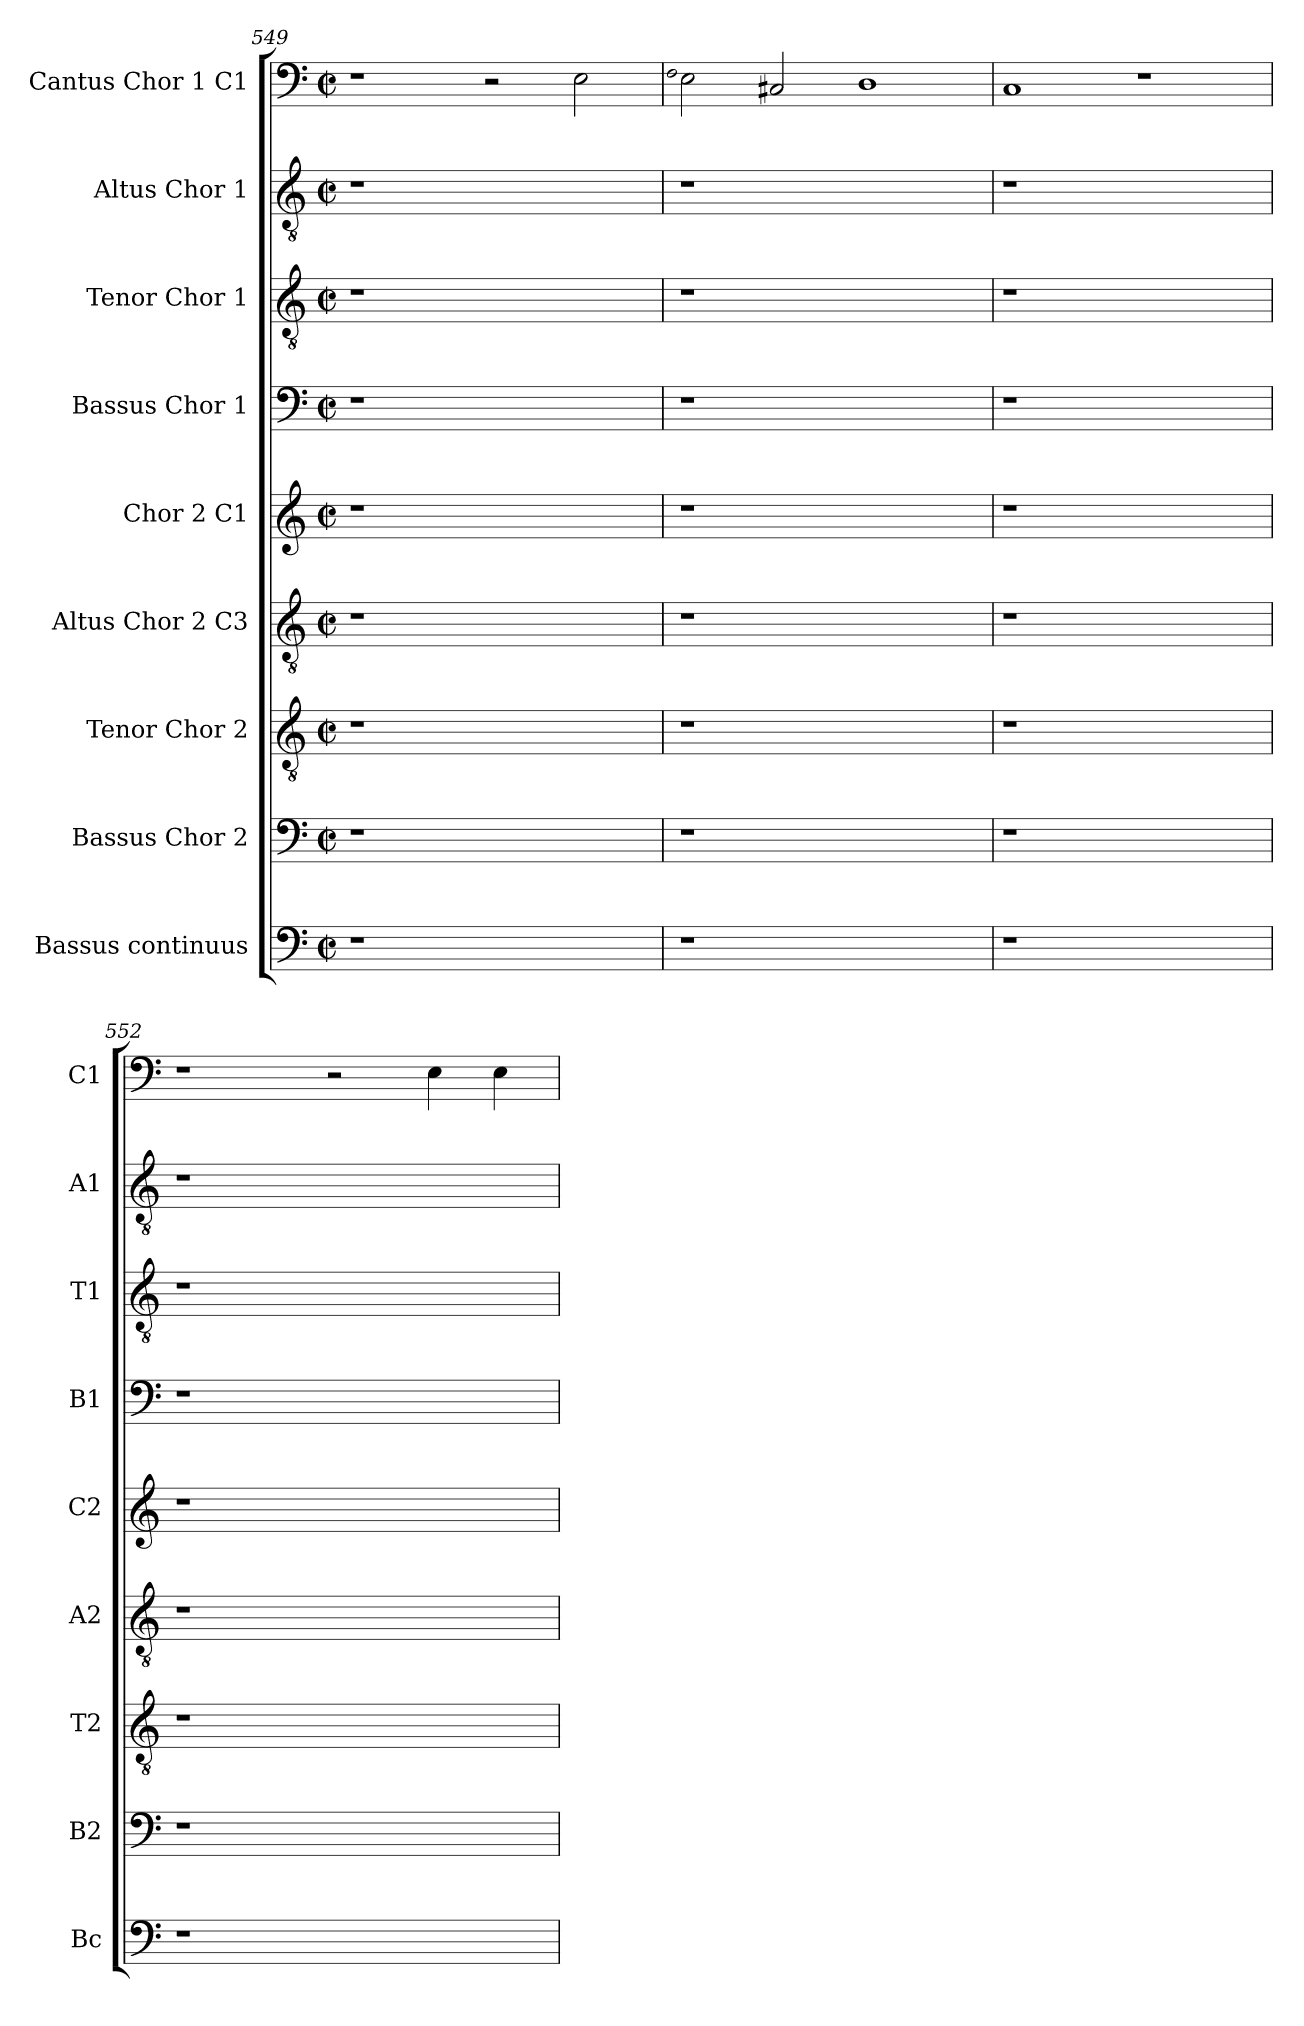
**kern	**kern	**kern	**kern	**kern	**kern	**kern	**kern	**kern
*part9	*part8	*part7	*part6	*part5	*part4	*part3	*part2	*part1
*staff9	*staff8	*staff7	*staff6	*staff5	*staff4	*staff3	*staff2	*staff1
*I"Bassus continuus	*I"Bassus Chor 2	*I"Tenor Chor 2	*I"Altus Chor 2 C3	*I"Chor 2 C1	*I"Bassus Chor 1	*I"Tenor Chor 1	*I"Altus Chor 1	*I"Cantus Chor 1 C1
*I'Bc	*I'B2	*I'T2	*I'A2	*I'C2	*I'B1	*I'T1	*I'A1	*I'C1
*clefF4	*clefF4	*clefGv2	*clefGv2	*clefG2	*clefF4	*clefGv2	*clefGv2	*clefF4
*ITrd7c12	*	*	*	*	*	*	*	*
*k[]	*k[]	*k[]	*k[]	*k[]	*k[]	*k[]	*k[]	*k[]
*C:	*C:	*C:	*C:	*C:	*C:	*C:	*C:	*C:
*M2/2	*M2/2	*M2/2	*M2/2	*M2/2	*M2/2	*M2/2	*M2/2	*M2/2
*met(c|)	*met(c|)	*met(c|)	*met(c|)	*met(c|)	*met(c|)	*met(c|)	*met(c|)	*met(c|)
=549	=549	=549	=549	=549	=549	=549	=549	=549
1r	1r	1r	1r	1r	1r	1r	1r	1r
1ryy	1ryy	1ryy	1ryy	1ryy	1ryy	1ryy	1ryy	2r
.	.	.	.	.	.	.	.	2E\
!!LO:LB:g=z
=550	=550	=550	=550	=550	=550	=550	=550	=550
!	!	!	!	!	!	!	!	!LO:N:head=open
.	.	.	.	.	.	.	.	1qF
1r	1r	1r	1r	1r	1r	1r	1r	2E\
.	.	.	.	.	.	.	.	2C#X/
1ryy	1ryy	1ryy	1ryy	1ryy	1ryy	1ryy	1ryy	1D
=551	=551	=551	=551	=551	=551	=551	=551	=551
1r	1r	1r	1r	1r	1r	1r	1r	1C
1ryy	1ryy	1ryy	1ryy	1ryy	1ryy	1ryy	1ryy	1r
=552	=552	=552	=552	=552	=552	=552	=552	=552
1r	1r	1r	1r	1r	1r	1r	1r	1r
1ryy	1ryy	1ryy	1ryy	1ryy	1ryy	1ryy	1ryy	2r
.	.	.	.	.	.	.	.	4E\
.	.	.	.	.	.	.	.	4E\
=	=	=	=	=	=	=	=	=
*-	*-	*-	*-	*-	*-	*-	*-	*-
